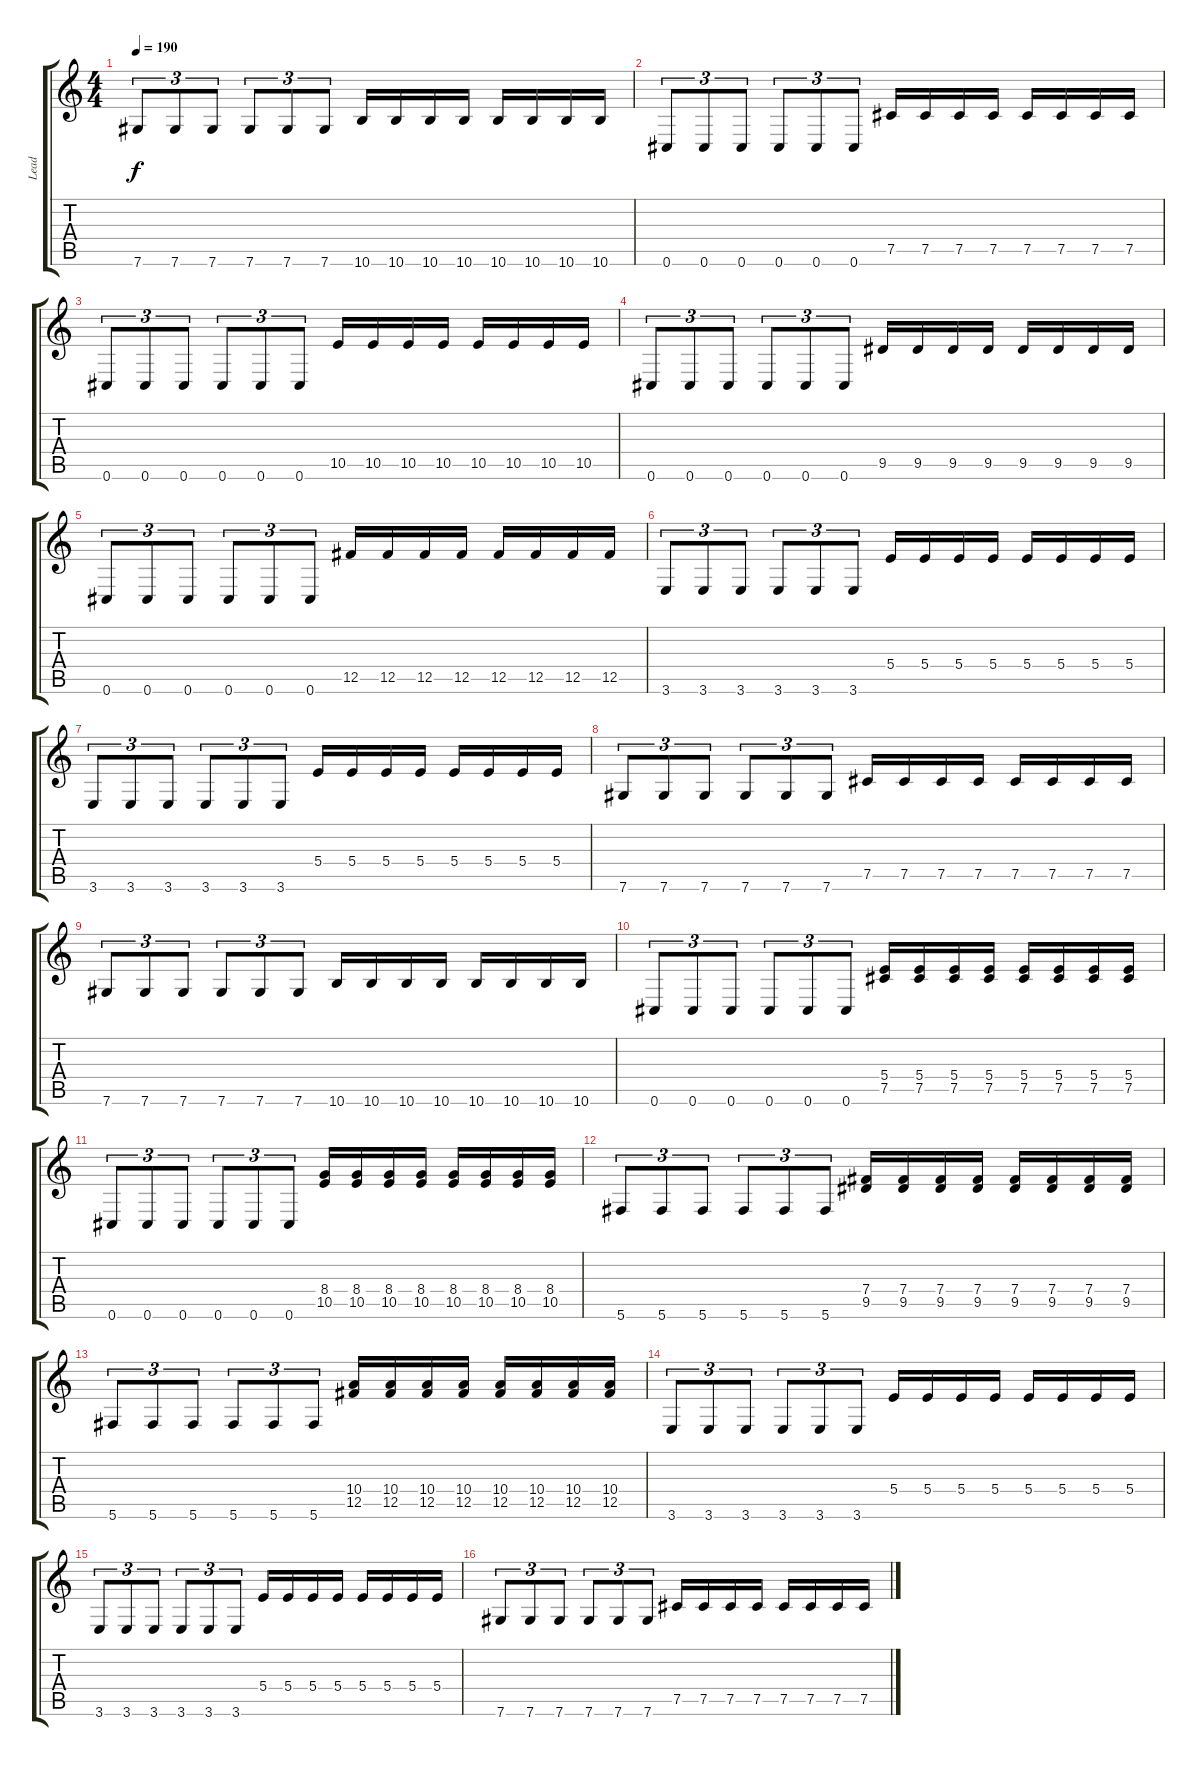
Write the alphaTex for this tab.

\track ("Lead" "Lead") {instrument distortionguitar}
\staff {score tabs}
\tuning (Db4 Ab3 E3 B2 Gb2 Db2) {hide}
\ts (4 4)
\tempo 190
\clef g2
\ks c
7.6.8{tu (3 2) dy f} 7.6.8{tu (3 2)} 7.6.8{tu (3 2)} 7.6.8{tu (3 2)} 7.6.8{tu (3 2)} 7.6.8{tu (3 2)} 10.6.16 10.6.16 10.6.16 10.6.16 10.6.16 10.6.16 10.6.16 10.6.16 |
0.6.8{tu (3 2)} 0.6.8{tu (3 2)} 0.6.8{tu (3 2)} 0.6.8{tu (3 2)} 0.6.8{tu (3 2)} 0.6.8{tu (3 2)} 7.5.16 7.5.16 7.5.16 7.5.16 7.5.16 7.5.16 7.5.16 7.5.16 |
0.6.8{tu (3 2)} 0.6.8{tu (3 2)} 0.6.8{tu (3 2)} 0.6.8{tu (3 2)} 0.6.8{tu (3 2)} 0.6.8{tu (3 2)} 10.5.16 10.5.16 10.5.16 10.5.16 10.5.16 10.5.16 10.5.16 10.5.16 |
0.6.8{tu (3 2)} 0.6.8{tu (3 2)} 0.6.8{tu (3 2)} 0.6.8{tu (3 2)} 0.6.8{tu (3 2)} 0.6.8{tu (3 2)} 9.5.16 9.5.16 9.5.16 9.5.16 9.5.16 9.5.16 9.5.16 9.5.16 |
0.6.8{tu (3 2)} 0.6.8{tu (3 2)} 0.6.8{tu (3 2)} 0.6.8{tu (3 2)} 0.6.8{tu (3 2)} 0.6.8{tu (3 2)} 12.5.16 12.5.16 12.5.16 12.5.16 12.5.16 12.5.16 12.5.16 12.5.16 |
3.6.8{tu (3 2)} 3.6.8{tu (3 2)} 3.6.8{tu (3 2)} 3.6.8{tu (3 2)} 3.6.8{tu (3 2)} 3.6.8{tu (3 2)} 5.4.16 5.4.16 5.4.16 5.4.16 5.4.16 5.4.16 5.4.16 5.4.16 |
3.6.8{tu (3 2)} 3.6.8{tu (3 2)} 3.6.8{tu (3 2)} 3.6.8{tu (3 2)} 3.6.8{tu (3 2)} 3.6.8{tu (3 2)} 5.4.16 5.4.16 5.4.16 5.4.16 5.4.16 5.4.16 5.4.16 5.4.16 |
7.6.8{tu (3 2)} 7.6.8{tu (3 2)} 7.6.8{tu (3 2)} 7.6.8{tu (3 2)} 7.6.8{tu (3 2)} 7.6.8{tu (3 2)} 7.5.16 7.5.16 7.5.16 7.5.16 7.5.16 7.5.16 7.5.16 7.5.16 |
7.6.8{tu (3 2)} 7.6.8{tu (3 2)} 7.6.8{tu (3 2)} 7.6.8{tu (3 2)} 7.6.8{tu (3 2)} 7.6.8{tu (3 2)} 10.6.16 10.6.16 10.6.16 10.6.16 10.6.16 10.6.16 10.6.16 10.6.16 |
0.6.8{tu (3 2)} 0.6.8{tu (3 2)} 0.6.8{tu (3 2)} 0.6.8{tu (3 2)} 0.6.8{tu (3 2)} 0.6.8{tu (3 2)} (5.4 7.5).16 (5.4 7.5).16 (5.4 7.5).16 (5.4 7.5).16 (5.4 7.5).16 (5.4 7.5).16 (5.4 7.5).16 (5.4 7.5).16 |
0.6.8{tu (3 2)} 0.6.8{tu (3 2)} 0.6.8{tu (3 2)} 0.6.8{tu (3 2)} 0.6.8{tu (3 2)} 0.6.8{tu (3 2)} (8.4 10.5).16 (8.4 10.5).16 (8.4 10.5).16 (8.4 10.5).16 (8.4 10.5).16 (8.4 10.5).16 (8.4 10.5).16 (8.4 10.5).16 |
5.6.8{tu (3 2)} 5.6.8{tu (3 2)} 5.6.8{tu (3 2)} 5.6.8{tu (3 2)} 5.6.8{tu (3 2)} 5.6.8{tu (3 2)} (7.4 9.5).16 (7.4 9.5).16 (7.4 9.5).16 (7.4 9.5).16 (7.4 9.5).16 (7.4 9.5).16 (7.4 9.5).16 (7.4 9.5).16 |
5.6.8{tu (3 2)} 5.6.8{tu (3 2)} 5.6.8{tu (3 2)} 5.6.8{tu (3 2)} 5.6.8{tu (3 2)} 5.6.8{tu (3 2)} (10.4 12.5).16 (10.4 12.5).16 (10.4 12.5).16 (10.4 12.5).16 (10.4 12.5).16 (10.4 12.5).16 (10.4 12.5).16 (10.4 12.5).16 |
3.6.8{tu (3 2)} 3.6.8{tu (3 2)} 3.6.8{tu (3 2)} 3.6.8{tu (3 2)} 3.6.8{tu (3 2)} 3.6.8{tu (3 2)} 5.4.16 5.4.16 5.4.16 5.4.16 5.4.16 5.4.16 5.4.16 5.4.16 |
3.6.8{tu (3 2)} 3.6.8{tu (3 2)} 3.6.8{tu (3 2)} 3.6.8{tu (3 2)} 3.6.8{tu (3 2)} 3.6.8{tu (3 2)} 5.4.16 5.4.16 5.4.16 5.4.16 5.4.16 5.4.16 5.4.16 5.4.16 |
7.6.8{tu (3 2)} 7.6.8{tu (3 2)} 7.6.8{tu (3 2)} 7.6.8{tu (3 2)} 7.6.8{tu (3 2)} 7.6.8{tu (3 2)} 7.5.16 7.5.16 7.5.16 7.5.16 7.5.16 7.5.16 7.5.16 7.5.16
